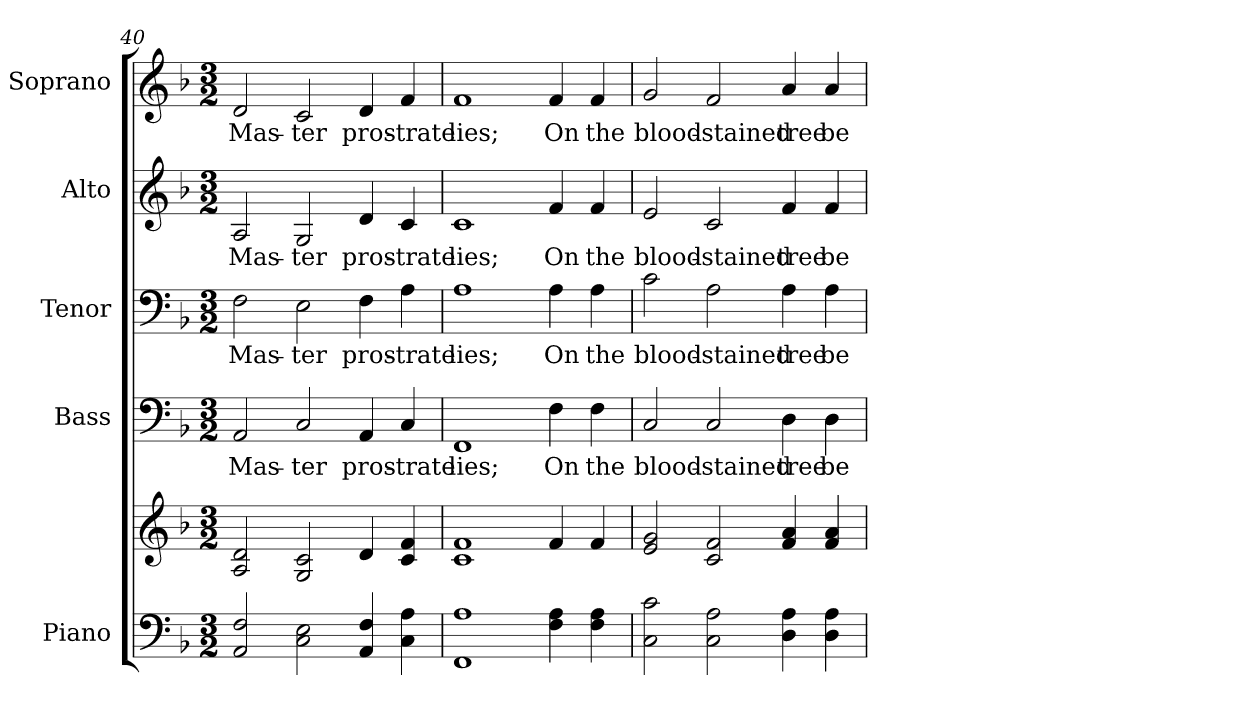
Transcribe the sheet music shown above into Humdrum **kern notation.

**kern	**kern	**kern	**text	**kern	**text	**kern	**text	**kern	**text
*part5	*part5	*part4	*part4	*part3	*part3	*part2	*part2	*part1	*part1
*staff6	*staff5	*staff4	*staff4	*staff3	*staff3	*staff2	*staff2	*staff1	*staff1
*I"Piano	*	*I"Bass	*	*I"Tenor	*	*I"Alto	*	*I"Soprano	*
*I'Pno.	*	*I'B.	*	*I'T.	*	*I'A.	*	*I'S.	*
*clefF4	*clefG2	*clefF4	*	*clefF4	*	*clefG2	*	*clefG2	*
*k[b-]	*k[b-]	*k[b-]	*	*k[b-]	*	*k[b-]	*	*k[b-]	*
*F:	*F:	*F:	*	*F:	*	*F:	*	*F:	*
*M3/2	*M3/2	*M3/2	*	*M3/2	*	*M3/2	*	*M3/2	*
=40	=40	=40	=40	=40	=40	=40	=40	=40	=40
!	!	!	!LO:LY:b:color=#000000	!	!	!	!	!	!
!	!	!	!	!	!LO:LY:b:color=#000000	!	!	!	!
!	!	!	!	!	!	!	!LO:LY:b:color=#000000	!	!
!	!	!	!	!	!	!	!	!	!LO:LY:b:color=#000000
2AAi/ 2Fi	2Ai/ 2di	2AAi/	Mas-	2Fi\	Mas-	2Ai/	Mas-	2di/	Mas-
!	!	!	!LO:LY:b:color=#000000	!	!	!	!	!	!
!	!	!	!	!	!LO:LY:b:color=#000000	!	!	!	!
!	!	!	!	!	!	!	!LO:LY:b:color=#000000	!	!
!	!	!	!	!	!	!	!	!	!LO:LY:b:color=#000000
2Ci\ 2Ei	2Gi/ 2ci	2Ci/	-ter	2Ei\	-ter	2Gi/	-ter	2ci/	-ter
!	!	!	!LO:LY:b:color=#000000	!	!	!	!	!	!
!	!	!	!	!	!LO:LY:b:color=#000000	!	!	!	!
!	!	!	!	!	!	!	!LO:LY:b:color=#000000	!	!
!	!	!	!	!	!	!	!	!	!LO:LY:b:color=#000000
4AAi/ 4Fi	4di/	4AAi/	pros-	4Fi\	pros-	4di/	pros-	4di/	pros-
!	!	!	!LO:LY:b:color=#000000	!	!	!	!	!	!
!	!	!	!	!	!LO:LY:b:color=#000000	!	!	!	!
!	!	!	!	!	!	!	!LO:LY:b:color=#000000	!	!
!	!	!	!	!	!	!	!	!	!LO:LY:b:color=#000000
4Ci\ 4Ai	4ci/ 4fi	4Ci/	-trate	4Ai\	-trate	4ci/	-trate	4fi/	-trate
!!LO:PB:g=z
=41	=41	=41	=41	=41	=41	=41	=41	=41	=41
!	!	!	!LO:LY:b:color=#000000	!	!	!	!	!	!
!	!	!	!	!	!LO:LY:b:color=#000000	!	!	!	!
!	!	!	!	!	!	!	!LO:LY:b:color=#000000	!	!
!	!	!	!	!	!	!	!	!	!LO:LY:b:color=#000000
1FFi 1Ai	1ci 1fi	1FFi	lies;	1Ai	lies;	1ci	lies;	1fi	lies;
!	!	!	!LO:LY:b:color=#000000	!	!	!	!	!	!
!	!	!	!	!	!LO:LY:b:color=#000000	!	!	!	!
!	!	!	!	!	!	!	!LO:LY:b:color=#000000	!	!
!	!	!	!	!	!	!	!	!	!LO:LY:b:color=#000000
4Fi\ 4Ai	4fi/	4Fi\	On	4Ai\	On	4fi/	On	4fi/	On
!	!	!	!LO:LY:b:color=#000000	!	!	!	!	!	!
!	!	!	!	!	!LO:LY:b:color=#000000	!	!	!	!
!	!	!	!	!	!	!	!LO:LY:b:color=#000000	!	!
!	!	!	!	!	!	!	!	!	!LO:LY:b:color=#000000
4Fi\ 4Ai	4fi/	4Fi\	the	4Ai\	the	4fi/	the	4fi/	the
=42	=42	=42	=42	=42	=42	=42	=42	=42	=42
!	!	!	!LO:LY:b:color=#000000	!	!	!	!	!	!
!	!	!	!	!	!LO:LY:b:color=#000000	!	!	!	!
!	!	!	!	!	!	!	!LO:LY:b:color=#000000	!	!
!	!	!	!	!	!	!	!	!	!LO:LY:b:color=#000000
2Ci\ 2ci	2ei/ 2gi	2Ci/	blood-	2ci\	blood-	2ei/	blood-	2gi/	blood-
!	!	!	!LO:LY:b:color=#000000	!	!	!	!	!	!
!	!	!	!	!	!LO:LY:b:color=#000000	!	!	!	!
!	!	!	!	!	!	!	!LO:LY:b:color=#000000	!	!
!	!	!	!	!	!	!	!	!	!LO:LY:b:color=#000000
2Ci\ 2Ai	2ci/ 2fi	2Ci/	-stained	2Ai\	-stained	2ci/	-stained	2fi/	-stained
!	!	!	!LO:LY:b:color=#000000	!	!	!	!	!	!
!	!	!	!	!	!LO:LY:b:color=#000000	!	!	!	!
!	!	!	!	!	!	!	!LO:LY:b:color=#000000	!	!
!	!	!	!	!	!	!	!	!	!LO:LY:b:color=#000000
4Di\ 4Ai	4fi/ 4ai	4Di\	tree	4Ai\	tree	4fi/	tree	4ai/	tree
!	!	!	!LO:LY:b:color=#000000	!	!	!	!	!	!
!	!	!	!	!	!LO:LY:b:color=#000000	!	!	!	!
!	!	!	!	!	!	!	!LO:LY:b:color=#000000	!	!
!	!	!	!	!	!	!	!	!	!LO:LY:b:color=#000000
4Di\ 4Ai	4fi/ 4ai	4Di\	be-	4Ai\	be-	4fi/	be-	4ai/	be-
=	=	=	=	=	=	=	=	=	=
*-	*-	*-	*-	*-	*-	*-	*-	*-	*-
